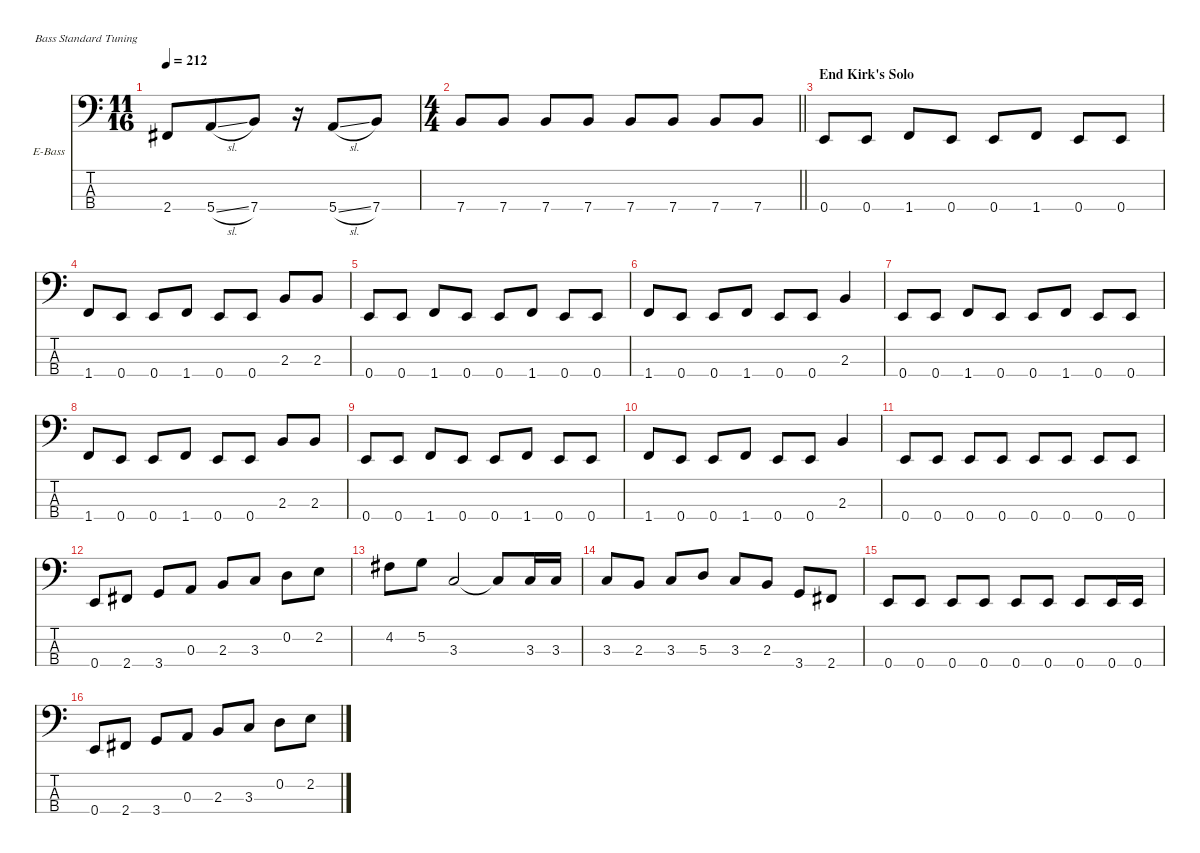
\hideDynamics
\bracketExtendMode nobrackets
\firstSystemTrackNameOrientation horizontal
\otherSystemsTrackNameOrientation horizontal
\track ("Cliff Burton" "E-Bass") {instrument electricbassfinger}
\staff {score tabs}
\tuning (G2 D2 A1 E1)
\ts (11 16)
\beaming (8 3 2)
\tempo 212
\clef f4
\ks c
2.4{acc #}.8{dy fff beam Up} 5.4{sl}.8{beam Up} 7.4.8{beam Up} r.16{beam Up} 5.4{sl}.8{beam Up} 7.4.8{beam Up} |
\ts (4 4)
\beaming (8 2 2 2 2)
\barLineRight lightlight
7.4.8{beam Up} 7.4.8{beam Up} 7.4.8{beam Up} 7.4.8{beam Up} 7.4.8{beam Up} 7.4.8{beam Up} 7.4.8{beam Up} 7.4.8{beam Up} |
\section ("" "End Kirk's Solo")
0.4.8{beam Up} 0.4.8{beam Up} 1.4.8{beam Up} 0.4.8{beam Up} 0.4.8{beam Up} 1.4.8{beam Up} 0.4.8{beam Up} 0.4.8{beam Up} |
1.4.8{beam Up} 0.4.8{beam Up} 0.4.8{beam Up} 1.4.8{beam Up} 0.4.8{beam Up} 0.4.8{beam Up} 2.3.8{beam Up} 2.3.8{beam Up} |
0.4.8{beam Up} 0.4.8{beam Up} 1.4.8{beam Up} 0.4.8{beam Up} 0.4.8{beam Up} 1.4.8{beam Up} 0.4.8{beam Up} 0.4.8{beam Up} |
1.4.8{beam Up} 0.4.8{beam Up} 0.4.8{beam Up} 1.4.8{beam Up} 0.4.8{beam Up} 0.4.8{beam Up} 2.3.4{beam Up} |
0.4.8{beam Up} 0.4.8{beam Up} 1.4.8{beam Up} 0.4.8{beam Up} 0.4.8{beam Up} 1.4.8{beam Up} 0.4.8{beam Up} 0.4.8{beam Up} |
1.4.8{beam Up} 0.4.8{beam Up} 0.4.8{beam Up} 1.4.8{beam Up} 0.4.8{beam Up} 0.4.8{beam Up} 2.3.8{beam Up} 2.3.8{beam Up} |
0.4.8{beam Up} 0.4.8{beam Up} 1.4.8{beam Up} 0.4.8{beam Up} 0.4.8{beam Up} 1.4.8{beam Up} 0.4.8{beam Up} 0.4.8{beam Up} |
1.4.8{beam Up} 0.4.8{beam Up} 0.4.8{beam Up} 1.4.8{beam Up} 0.4.8{beam Up} 0.4.8{beam Up} 2.3.4{beam Up} |
0.4.8{beam Up} 0.4.8{beam Up} 0.4.8{beam Up} 0.4.8{beam Up} 0.4.8{beam Up} 0.4.8{beam Up} 0.4.8{beam Up} 0.4.8{beam Up} |
0.4.8{beam Up} 2.4{acc #}.8{beam Up} 3.4.8{beam Up} 0.3.8{beam Up} 2.3.8{beam Up} 3.3.8{beam Up} 0.2.8{beam Down} 2.2.8{beam Down} |
4.2{acc #}.8{beam Down} 5.2.8{beam Down} 3.3.2{beam Up} 3.3{t}.8{dy f beam Up} 3.3.16{dy fff beam Up} 3.3.16{beam Up} |
3.3.8{beam Up} 2.3.8{beam Up} 3.3.8{beam Up} 5.3.8{beam Up} 3.3.8{beam Up} 2.3.8{beam Up} 3.4.8{beam Up} 2.4{acc #}.8{beam Up} |
0.4.8{beam Up} 0.4.8{beam Up} 0.4.8{beam Up} 0.4.8{beam Up} 0.4.8{beam Up} 0.4.8{beam Up} 0.4.8{beam Up} 0.4.16{beam Up} 0.4.16{beam Up} |
0.4.8{beam Up} 2.4{acc #}.8{beam Up} 3.4.8{beam Up} 0.3.8{beam Up} 2.3.8{beam Up} 3.3.8{beam Up} 0.2.8{beam Down} 2.2.8{beam Down}
